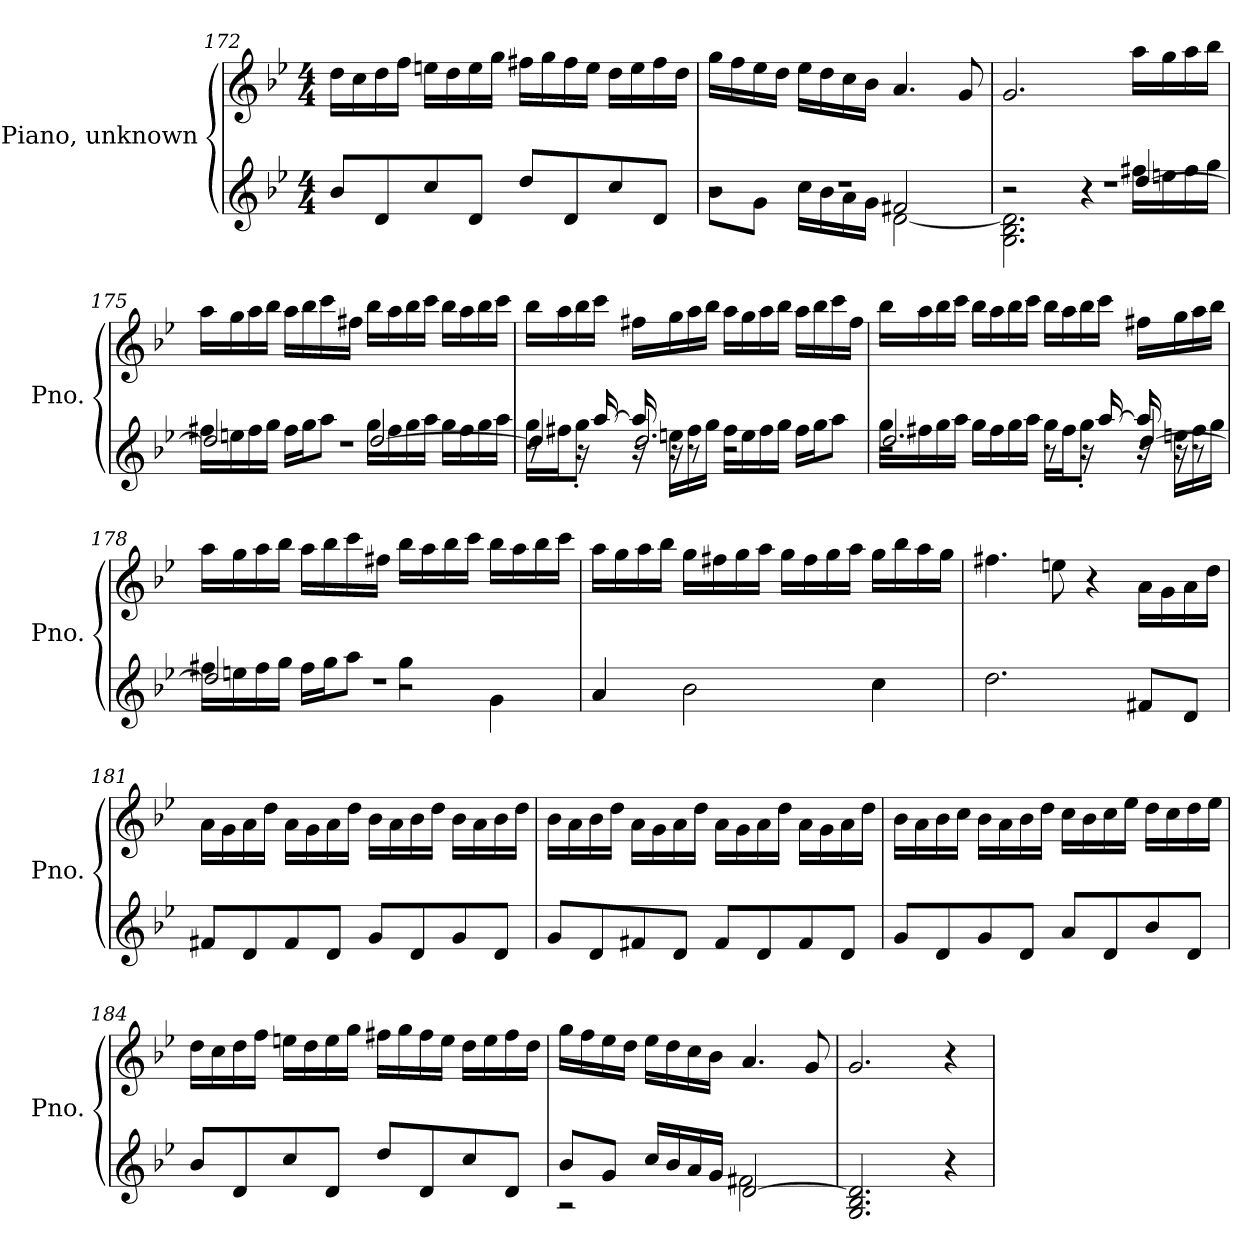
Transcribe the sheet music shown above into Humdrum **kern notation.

**kern	**kern
*part1	*part1
*staff2	*staff1
*I"Piano, unknown	*
*I'Pno.	*
*clefG2	*clefG2
*k[b-e-]	*k[b-e-]
*M4/4	*M4/4
=172	=172
8b-/L	16dd\LL
.	16cc\
8d/	16dd\
.	16ff\JJ
8cc/	16een\LL
.	16dd\
8d/J	16ee\
.	16gg\JJ
8dd/L	16ff#X\LL
.	16gg\
8d/	16ff#\
.	16ee\JJ
8cc/	16dd\LL
.	16ee\
8d/J	16ff#\
.	16dd\JJ
=173	=173
*^	*
*	*^	*
1r	8b-\L	2r	16gg\LL
.	.	.	16ff\
.	8g\J	.	16ee-\
.	.	.	16dd\JJ
.	16cc\LL	.	16ee-\LL
.	16b-\	.	16dd\
.	16a\	.	16cc\
.	16g\JJ	.	16b-\JJ
.	[2d\	2f#X/	4.a/
.	.	.	8g/
!!LO:LB:g=z
=174	=174	=174	=174
1r	2.G\ 2.B-\ 2.d\]	2r	2.g/
.	.	4r	.
.	16ff#X\LL	[4dd/	16aa\LL
.	16een\	.	16gg\
.	16ff#\	.	16aa\
.	16gg\JJ	.	16bb-\JJ
=175	=175	=175	=175
1r	16ff#X\LL	2dd/]	16aa\LL
.	16een\	.	16gg\
.	16ff#\	.	16aa\
.	16gg\JJ	.	16bb-\JJ
.	16ff#\LL	.	16aa\LL
.	16gg\J	.	16bb-\
.	8aa\J	.	16ccc\
.	.	.	16ff#X\JJ
.	16gg\LL	[2dd/	16bb-\LL
.	16ff#\	.	16aa\
.	16gg\	.	16bb-\
.	16aa\JJ	.	16ccc\JJ
.	16gg\LL	.	16bb-\LL
.	16ff#\	.	16aa\
.	16gg\	.	16bb-\
.	16aa\JJ	.	16ccc\JJ
!!LO:LB:g=z
=176	=176	=176	=176
8r	16gg\LL	4dd/]	16bb-\LL
.	16ff#X\J	.	16aa\
16r	8gg'\J	.	16bb-\
[16aa/	.	.	16ccc\JJ
16aa/]	16r	2.dd/	16ff#X\LL
16r	16een\LL	.	16gg\
8r	16ff#\	.	16aa\
.	16gg\JJ	.	16bb-\JJ
2r	16ff#\LL	.	16aa\LL
.	16ee\	.	16gg\
.	16ff#\	.	16aa\
.	16gg\JJ	.	16bb-\JJ
.	16ff#\LL	.	16aa\LL
.	16gg\J	.	16bb-\
.	8aa\J	.	16ccc\
.	.	.	16ff#\JJ
!!LO:LB:g=z
=177	=177	=177	=177
2r	16gg\LL	2.dd/	16bb-\LL
.	16ff#X\	.	16aa\
.	16gg\	.	16bb-\
.	16aa\JJ	.	16ccc\JJ
.	16gg\LL	.	16bb-\LL
.	16ff#\	.	16aa\
.	16gg\	.	16bb-\
.	16aa\JJ	.	16ccc\JJ
8r	16gg\LL	.	16bb-\LL
.	16ff#\J	.	16aa\
16r	8gg'\J	.	16bb-\
[16aa/	.	.	16ccc\JJ
16aa/]	16r	[4dd/	16ff#X\LL
16r	16een\LL	.	16gg\
8r	16ff#\	.	16aa\
.	16gg\JJ	.	16bb-\JJ
!!LO:LB:g=z
=178	=178	=178	=178
1r	16ff#X\LL	2dd/]	16aa\LL
.	16een\	.	16gg\
.	16ff#\	.	16aa\
.	16gg\JJ	.	16bb-\JJ
.	16ff#\LL	.	16aa\LL
.	16gg\J	.	16bb-\
.	8aa\J	.	16ccc\
.	.	.	16ff#X\JJ
.	4gg\	2r	16bb-\LL
.	.	.	16aa\
.	.	.	16bb-\
.	.	.	16ccc\JJ
.	4g\	.	16bb-\LL
.	.	.	16aa\
.	.	.	16bb-\
.	.	.	16ccc\JJ
*v	*v	*v	*
=179	=179
4a/	16aa\LL
.	16gg\
.	16aa\
.	16bb-\JJ
2b-\	16gg\LL
.	16ff#X\
.	16gg\
.	16aa\JJ
.	16gg\LL
.	16ff#\
.	16gg\
.	16aa\JJ
4cc\	16gg\LL
.	16bb-\
.	16aa\
.	16gg\JJ
!!LO:PB:g=z
=180	=180
2.dd\	4.ff#X\
.	8een\
.	4r
8f#X/L	16a\LL
.	16g\
8d/J	16a\
.	16dd\JJ
=181	=181
8f#X/L	16a\LL
.	16g\
8d/	16a\
.	16dd\JJ
8f#/	16a\LL
.	16g\
8d/J	16a\
.	16dd\JJ
8g/L	16b-\LL
.	16a\
8d/	16b-\
.	16dd\JJ
8g/	16b-\LL
.	16a\
8d/J	16b-\
.	16dd\JJ
=182	=182
8g/L	16b-\LL
.	16a\
8d/	16b-\
.	16dd\JJ
8f#X/	16a\LL
.	16g\
8d/J	16a\
.	16dd\JJ
8f#/L	16a\LL
.	16g\
8d/	16a\
.	16dd\JJ
8f#/	16a\LL
.	16g\
8d/J	16a\
.	16dd\JJ
!!LO:LB:g=z
=183	=183
8g/L	16b-\LL
.	16a\
8d/	16b-\
.	16cc\JJ
8g/	16b-\LL
.	16a\
8d/J	16b-\
.	16dd\JJ
8a/L	16cc\LL
.	16b-\
8d/	16cc\
.	16ee-\JJ
8b-/	16dd\LL
.	16cc\
8d/J	16dd\
.	16ee-\JJ
=184	=184
8b-/L	16dd\LL
.	16cc\
8d/	16dd\
.	16ff\JJ
8cc/	16een\LL
.	16dd\
8d/J	16ee\
.	16gg\JJ
8dd/L	16ff#X\LL
.	16gg\
8d/	16ff#\
.	16ee\JJ
8cc/	16dd\LL
.	16ee\
8d/J	16ff#\
.	16dd\JJ
=185	=185
*^	*
8b-/L	2r	16gg\LL
.	.	16ff\
8g/J	.	16ee-\
.	.	16dd\JJ
16cc/LL	.	16ee-\LL
16b-/	.	16dd\
16a/	.	16cc\
16g/JJ	.	16b-\JJ
[2d/	2f#X\	4.a/
.	.	8g/
*v	*v	*
!!LO:LB:g=z
=186	=186
2.G/ 2.B-/ 2.d/]	2.g/
4r	4r
=	=
*-	*-
